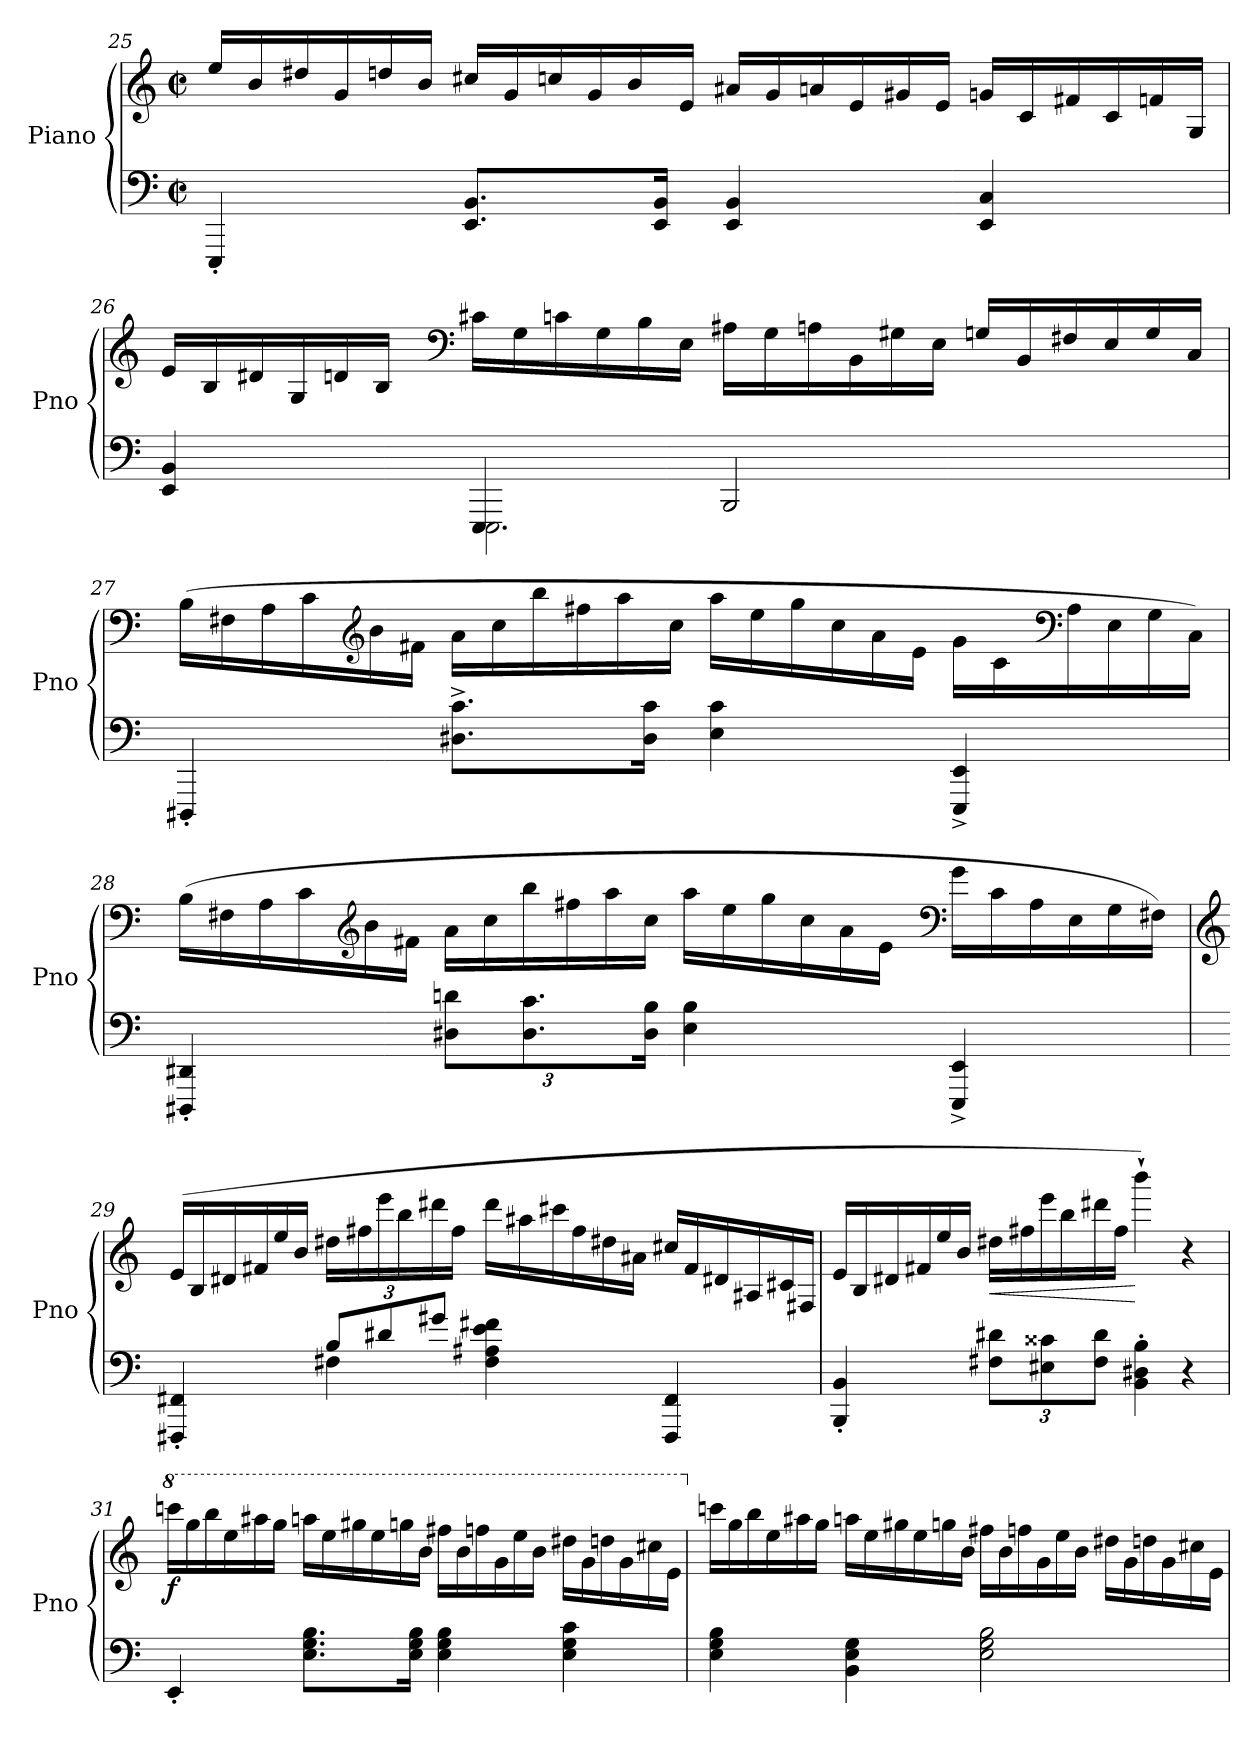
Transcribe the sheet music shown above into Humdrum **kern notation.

**kern	**kern	**dynam
*part1	*part1	*part1
*staff2	*staff1	*staff1/2
*I"Piano	*	*
*I'Pno	*	*
!!LO:PB:g=z
*clefF4	*clefG2	*
*k[]	*k[]	*
*M4/4	*M4/4	*
*met(c|)	*met(c|)	*
*	*Xtuplet	*
=25	=25	=25
!	!	!LO:DY:b
4EEE'/	24ee/LL	other-dynamics
.	24b/	.
.	24dd#X/	.
.	24g/	.
.	24ddn/	.
.	24b/JJ	.
8.EE/ 8.BB/L	24cc#X/LL	.
.	24g/	.
.	24ccn/	.
.	24g/	.
.	24b/	.
16EE/ 16BB/Jk	.	.
.	24e/JJ	.
4EE/ 4BB/	24a#X/LL	.
.	24g/	.
.	24an/	.
.	24e/	.
.	24g#X/	.
.	24e/JJ	.
4EE/ 4C/	24gn/LL	.
.	24c/	.
.	24f#X/	.
.	24c/	.
.	24fn/	.
.	24G/JJ	.
!!LO:LB:g=z
=26	=26	=26
*^	*	*
4EE/ 4BB/	4ryy	24e/LL	.
.	.	24B/	.
.	.	24d#X/	.
.	.	24G/	.
.	.	24dn/	.
.	.	24B/JJ	.
*	*	*clefF4	*
4EEE/	2.EEE\	24c#X\LL	.
.	.	24G\	.
.	.	24cn\	.
.	.	24G\	.
.	.	24B\	.
.	.	24E\JJ	.
2BBB/	.	24A#X\LL	.
.	.	24G\	.
.	.	24An\	.
.	.	24BB\	.
.	.	24G#X\	.
.	.	24E\JJ	.
.	.	24Gn/LL	.
.	.	24BB/	.
.	.	24F#X/	.
.	.	24E/	.
.	.	24G/	.
.	.	24C/JJ	.
*v	*v	*	*
!!LO:LB:g=z
=27	=27	=27
4DDD#X'/	(>24B\LL	.
.	24F#X\	.
.	24A\	.
.	24c\	.
*	*clefG2	*
.	24b\	.
.	24f#X\JJ	.
8.D#X\^ 8.c\^L	24a\LL	.
.	24cc\	.
.	24bb\	.
.	24ff#X\	.
.	24aa\	.
16D#\ 16c\Jk	.	.
.	24cc\JJ	.
4E\ 4c\	24aa\LL	.
.	24ee\	.
.	24gg\	.
.	24cc\	.
.	24a\	.
.	24e\JJ	.
4EEE/^ 4EE/^	24g\LL	.
.	24c\	.
*	*clefF4	*
.	24A\	.
.	24E\	.
.	24G\	.
.	24C\JJ)	.
!!LO:LB:g=z
=28	=28	=28
4DDD#X/' 4DD#X/'	(>24B\LL	.
.	24F#X\	.
.	24A\	.
.	24c\	.
*	*clefG2	*
.	24b\	.
.	24f#X\JJ	.
*Xbrackettup	*	*
12D#X\ 12dn\L	24a\LL	.
.	24cc\	.
12.D#\ 12.c\	24bb\	.
.	24ff#X\	.
.	24aa\	.
24D#\ 24B\Jk	24cc\JJ	.
4E\ 4B\	24aa\LL	.
.	24ee\	.
.	24gg\	.
.	24cc\	.
.	24a\	.
.	24e\JJ	.
*	*clefF4	*
4EEE/^ 4EE/^	24g\LL	.
.	24c\	.
.	24A\	.
.	24E\	.
.	24G\	.
.	24F#X\JJ)	.
!!LO:LB:g=z
=29	=29	=29
*	*clefG2	*
*^	*	*
4FFF#X/' 4FF#X/'	4ryy	(>24e/LL	.
.	.	24B/	.
.	.	24d#X/	.
.	.	24f#X/	.
.	.	24ee/	.
.	.	24b/JJ	.
12B/L	4F#X\	24dd#X\LL	.
.	.	24ff#X\	.
12d#X/	.	24eee\	.
.	.	24bb\	.
12g#X/J	.	24ddd#X\	.
.	.	24ff#\JJ	.
4F#\ 4A#X\ 4e\ 4f#X\	2ryy	24ddd#\LL	.
.	.	24aa#X\	.
.	.	24ccc#X\	.
.	.	24ff#\	.
.	.	24dd#X\	.
.	.	24a#X\JJ	.
4FFF#/ 4FF#/	.	24cc#X/LL	.
.	.	24f#/	.
.	.	24d#X/	.
.	.	24A#X/	.
.	.	24c#X/	.
.	.	24F#X/JJ	.
*v	*v	*	*
=30	=30	=30
4BBB/' 4BB/'	24e/LL	.
.	24B/	.
.	24d#X/	.
.	24f#X/	.
.	24ee/	.
.	24b/JJ	.
!	!	!LO:HP:b
12F#X\ 12d#X\L	24dd#X\LL	<
.	24ff#X\	.
12E#X\ 12c##X\	24eee\	.
.	24bb\	.
12F#\ 12d#\J	24ddd#X\	.
.	24ff#\JJ	.
4BB\' 4D#X\' 4B\'	4bbb`\)	[
4r	4r	.
!!LO:PB:g=z
=31	=31	=31
*	*8va	*
!	!	!LO:DY:b
4EE'/	24ccccn\LL	f
.	24ggg\	.
.	24bbb\	.
.	24eee\	.
.	24aaa#X\	.
.	24ggg\JJ	.
8.E\ 8.G\ 8.B\L	24aaan\LL	.
.	24eee\	.
.	24ggg#X\	.
.	24eee\	.
.	24gggn\	.
16E\ 16G\ 16B\Jk	.	.
.	24bb\JJ	.
4E\ 4G\ 4B\	24fff#X\LL	.
.	24bb\	.
.	24fffn\	.
.	24gg\	.
.	24eee\	.
.	24bb\JJ	.
4E\ 4G\ 4c\	24ddd#X\LL	.
.	24gg\	.
.	24dddn\	.
.	24gg\	.
.	24ccc#X\	.
.	24ee\JJ	.
!!LO:LB:g=z
=32	=32	=32
*	*X8va	*
4E\ 4G\ 4B\	24cccn\LL	.
.	24gg\	.
.	24bb\	.
.	24ee\	.
.	24aa#X\	.
.	24gg\JJ	.
4BB\ 4E\ 4G\	24aan\LL	.
.	24ee\	.
.	24gg#X\	.
.	24ee\	.
.	24ggn\	.
.	24b\JJ	.
2E\ 2G\ 2B\	24ff#X\LL	.
.	24b\	.
.	24ffn\	.
.	24g\	.
.	24ee\	.
.	24b\JJ	.
.	24dd#X\LL	.
.	24g\	.
.	24ddn\	.
.	24g\	.
.	24cc#X\	.
.	24e\JJ	.
=	=	=
*-	*-	*-
